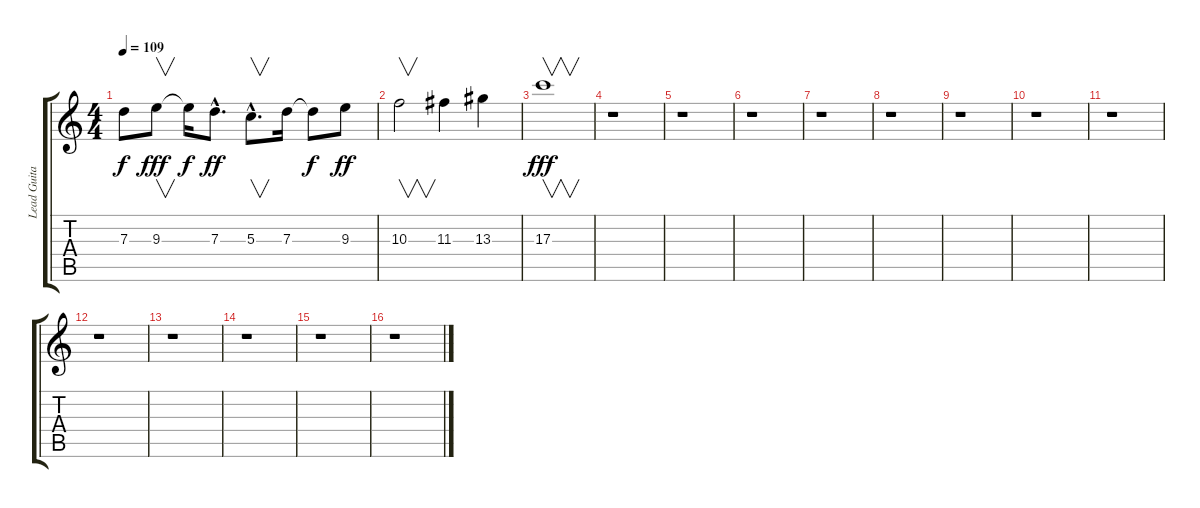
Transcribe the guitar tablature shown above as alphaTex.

\track ("Lead Guitar" "Lead Guita") {instrument overdrivenguitar}
\staff {score tabs}
\tuning (E4 B3 G3 D3 A2 E2) {hide}
\ts (4 4)
\tempo 109
\clef g2
\ks c
7.3{t}.8{dy f} 9.3.8{v dy fff} 9.3{t}.16{dy f} 7.3{hac}.8{d dy ff} 5.3{hac}.8{v d} 7.3.16 7.3{t}.8{dy f} 9.3.8{dy ff} |
10.3.2{v} 11.3.4 13.3.4 |
17.3.1{v dy fff} |
r.1 |
r.1 |
r.1 |
r.1 |
r.1 |
r.1 |
r.1 |
r.1 |
r.1 |
r.1 |
r.1 |
r.1 |
r.1
